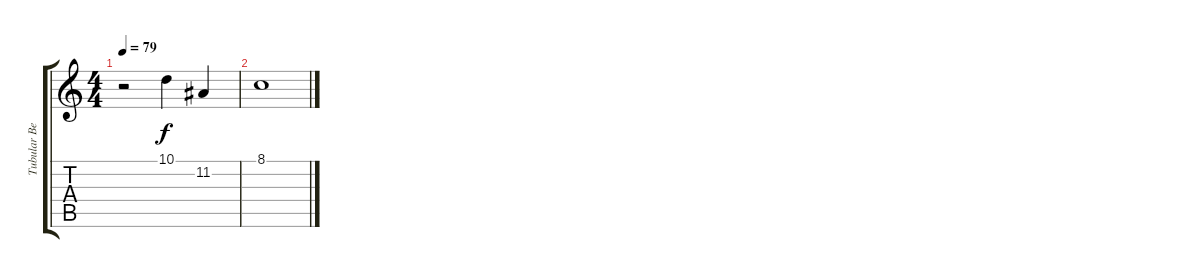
\track ("Tubular Bells" "Tubular Be") {instrument tubularbells}
\staff {score tabs}
\tuning (E4 B3 G3 D3 A2 E2) {hide}
\ts (4 4)
\tempo 79
\clef g2
\ks c
r.2{dy f} 10.1.4 11.2.4 |
8.1.1
